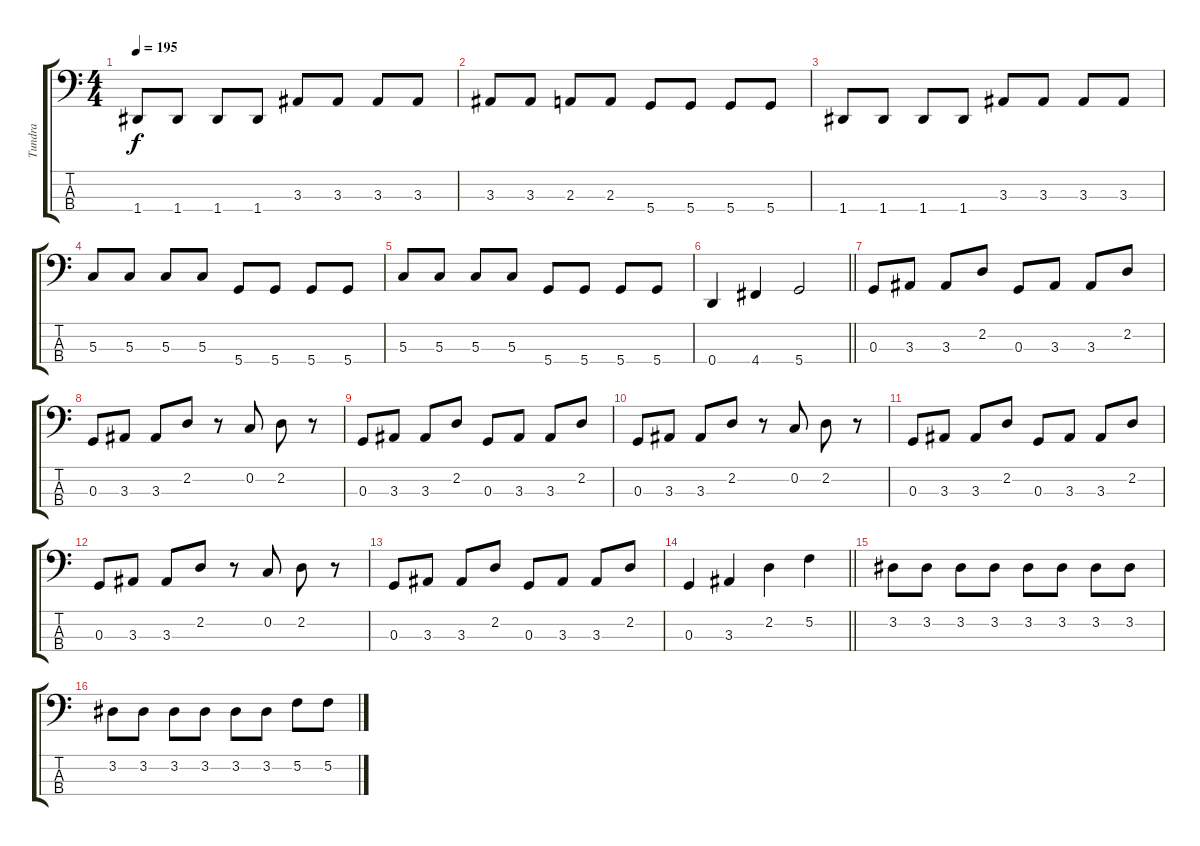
\track ("Tundra" "Tundra") {instrument electricbasspick}
\staff {score tabs}
\tuning (F2 C2 G1 D1) {hide}
\ts (4 4)
\tempo 195
\clef f4
\ks c
1.4.8{dy f} 1.4.8 1.4.8 1.4.8 3.3.8 3.3.8 3.3.8 3.3.8 |
3.3.8 3.3.8 2.3.8 2.3.8 5.4.8 5.4.8 5.4.8 5.4.8 |
1.4.8 1.4.8 1.4.8 1.4.8 3.3.8 3.3.8 3.3.8 3.3.8 |
5.3.8 5.3.8 5.3.8 5.3.8 5.4.8 5.4.8 5.4.8 5.4.8 |
5.3.8 5.3.8 5.3.8 5.3.8 5.4.8 5.4.8 5.4.8 5.4.8 |
\barLineRight lightlight
0.4.4 4.4.4 5.4.2 |
0.3.8 3.3.8 3.3.8 2.2.8 0.3.8 3.3.8 3.3.8 2.2.8 |
0.3.8 3.3.8 3.3.8 2.2.8 r.8 0.2.8 2.2.8 r.8 |
0.3.8 3.3.8 3.3.8 2.2.8 0.3.8 3.3.8 3.3.8 2.2.8 |
0.3.8 3.3.8 3.3.8 2.2.8 r.8 0.2.8 2.2.8 r.8 |
0.3.8 3.3.8 3.3.8 2.2.8 0.3.8 3.3.8 3.3.8 2.2.8 |
0.3.8 3.3.8 3.3.8 2.2.8 r.8 0.2.8 2.2.8 r.8 |
0.3.8 3.3.8 3.3.8 2.2.8 0.3.8 3.3.8 3.3.8 2.2.8 |
\barLineRight lightlight
0.3.4 3.3.4 2.2.4 5.2.4 |
3.2.8 3.2.8 3.2.8 3.2.8 3.2.8 3.2.8 3.2.8 3.2.8 |
3.2.8 3.2.8 3.2.8 3.2.8 3.2.8 3.2.8 5.2.8 5.2.8
